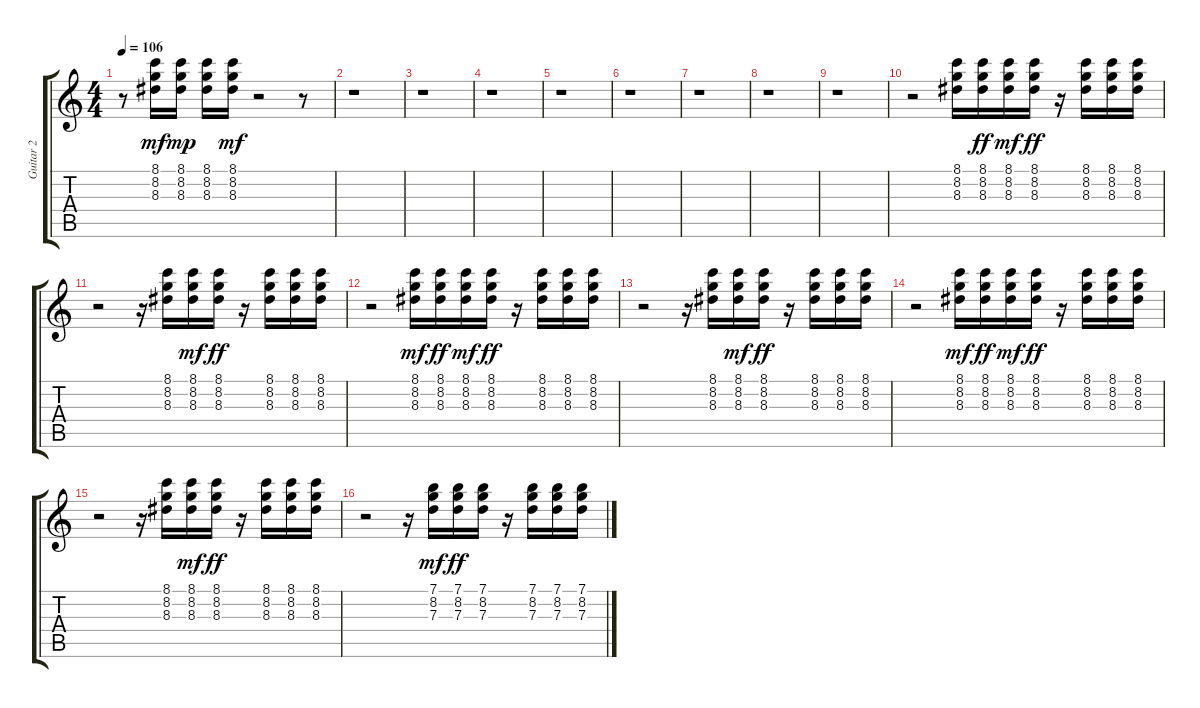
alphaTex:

\track ("Guitar 2" "Guitar 2") {instrument electricguitarclean}
\staff {score tabs}
\tuning (E4 B3 G3 D3 A2 E2) {hide}
\ts (4 4)
\tempo 106
\clef g2
\ks c
r.8{dy mf} (8.1 8.2 8.3).16 (8.1 8.2 8.3).16{dy mp} (8.1 8.2 8.3).16 (8.1 8.2 8.3).16{dy mf} r.2 r.8 |
r.1 |
r.1 |
r.1 |
r.1 |
r.1 |
r.1 |
r.1 |
r.1 |
r.2 (8.1 8.2 8.3).16 (8.1 8.2 8.3).16{dy ff} (8.1 8.2 8.3).16{dy mf} (8.1 8.2 8.3).16{dy ff} r.16 (8.1 8.2 8.3).16 (8.1 8.2 8.3).16 (8.1 8.2 8.3).16 |
r.2 r.16 (8.1 8.2 8.3).16 (8.1 8.2 8.3).16{dy mf} (8.1 8.2 8.3).16{dy ff} r.16 (8.1 8.2 8.3).16 (8.1 8.2 8.3).16 (8.1 8.2 8.3).16 |
r.2 (8.1 8.2 8.3).16{dy mf} (8.1 8.2 8.3).16{dy ff} (8.1 8.2 8.3).16{dy mf} (8.1 8.2 8.3).16{dy ff} r.16 (8.1 8.2 8.3).16 (8.1 8.2 8.3).16 (8.1 8.2 8.3).16 |
r.2 r.16 (8.1 8.2 8.3).16 (8.1 8.2 8.3).16{dy mf} (8.1 8.2 8.3).16{dy ff} r.16 (8.1 8.2 8.3).16 (8.1 8.2 8.3).16 (8.1 8.2 8.3).16 |
r.2 (8.1 8.2 8.3).16{dy mf} (8.1 8.2 8.3).16{dy ff} (8.1 8.2 8.3).16{dy mf} (8.1 8.2 8.3).16{dy ff} r.16 (8.1 8.2 8.3).16 (8.1 8.2 8.3).16 (8.1 8.2 8.3).16 |
r.2 r.16 (8.1 8.2 8.3).16 (8.1 8.2 8.3).16{dy mf} (8.1 8.2 8.3).16{dy ff} r.16 (8.1 8.2 8.3).16 (8.1 8.2 8.3).16 (8.1 8.2 8.3).16 |
r.2 r.16 (7.1 8.2 7.3).16{dy mf} (7.1 8.2 7.3).16{dy ff} (7.1 8.2 7.3).16 r.16 (7.1 8.2 7.3).16 (7.1 8.2 7.3).16 (7.1 8.2 7.3).16
